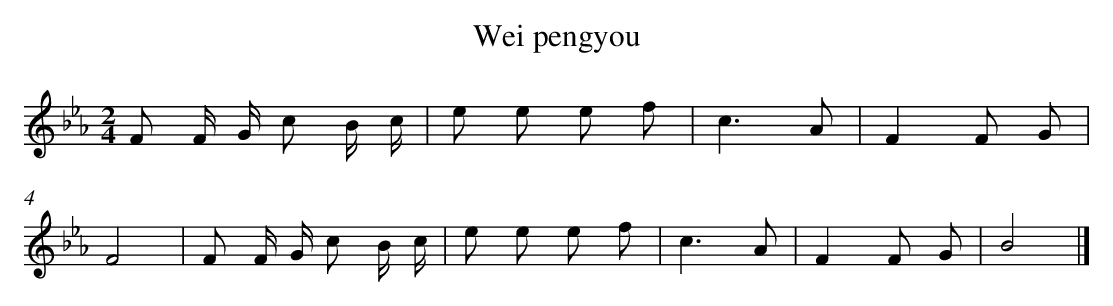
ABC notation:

X:1
T: Wei pengyou
L: 1/8
M: 2/4
K: Eb
F F/ G/ c B/ c/ [I:setbarnb 1]|
e e e f |
c3A |
F2F G |
F4 |
F F/ G/ c B/ c/ |
e e e f |
c3A |
F2F G |
B4 |]
